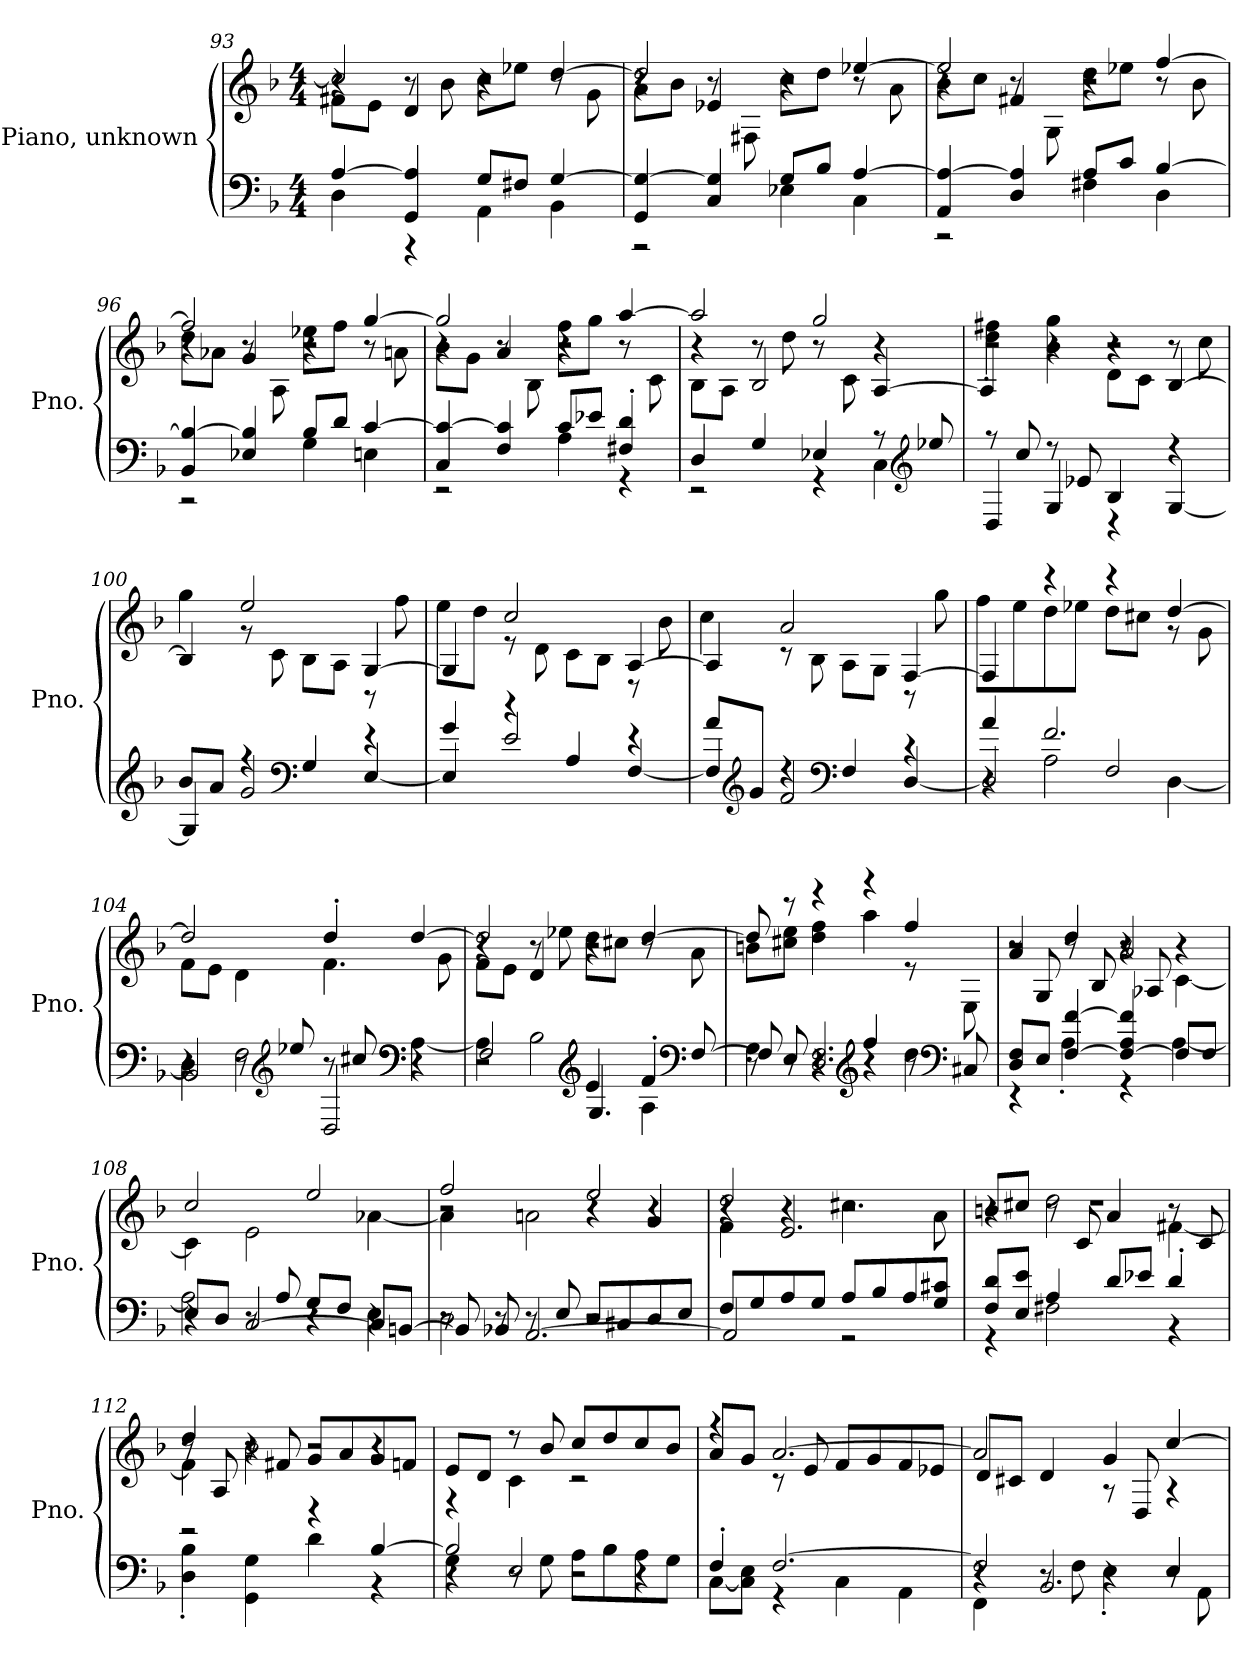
**kern	**kern
*part1	*part1
*staff2	*staff1
*I"Piano, unknown	*
*I'Pno.	*
*clefF4	*clefG2
*k[b-]	*k[b-]
*M4/4	*M4/4
=93	=93
*^	*^
*	*	*	*^
[4A/	4D\	2cc/]	8f#X\L	4r
.	.	.	8e\J	.
4GG/ 4A/]	4r	.	8r	4d/
.	.	.	8b-\	.
8G/L	4AA\	4r	8cc\L	2r
8F#X/J	.	.	8ee-X\J	.
[4G/	4BB-\	[4dd/	8r	.
.	.	.	8g\	.
!!LO:LB:g=z	!!	!!
=94	=94	=94	=94	=94
4GG/ 4G/_	2r	2dd/]	8a\L	4r
.	.	.	8b-\J	.
4C/ 4G/]	.	.	8r	4e-X/
.	.	.	8F#X\	.
8G/L	4E-X\	4r	8cc\L	2r
8B-/J	.	.	8dd\J	.
[4A/	4C\	[4ee-X/	8r	.
.	.	.	8a\	.
=95	=95	=95	=95	=95
4AA/ 4A/_	2r	2ee-/]	8b-\L	4r
.	.	.	8cc\J	.
4D/ 4A/]	.	.	8r	4f#X/
.	.	.	8G\	.
8A/L	4F#X\	4r	8dd\L	2r
8c/J	.	.	8ee-X\J	.
[4B-/	4D\	[4ff/	8r	.
.	.	.	8b-\	.
=96	=96	=96	=96	=96
4BB-/ 4B-/_	2r	2ff/]	8dd\L	4r
.	.	.	8a-X\J	.
4E-X/ 4B-/]	.	.	8r	4g/
.	.	.	8A\	.
8B-/L	4G\	4r	8ee-X\L	2r
8d/J	.	.	8ff\J	.
[4c/	4En\	[4gg/	8r	.
.	.	.	8an\	.
=97	=97	=97	=97	=97
4C/ 4c/_	2r	2gg/]	8b-\L	4r
.	.	.	8g\J	.
4F/ 4c/]	.	.	8r	4a/
.	.	.	8B-\	.
8c/L	4A\	4r	8ff\L	2r
8e-X/J	.	.	8gg\J	.
4F#X/' 4d/'	4r	[4aa/	8r	.
.	.	.	8c\	.
!!LO:LB:g=z	!!	!!
=98	=98	=98	=98	=98
4D/	2r	2aa/]	8B-\L	4r
.	.	.	8A\J	.
4G/	.	.	8r	2B-/
.	.	.	8dd\	.
4E-X/	4r	2gg/	8r	.
.	.	.	8c\	.
8r	4C\	.	4r	[4A/
*clefG2	*	*	*	*
8ee-X/	.	.	.	.
=99	=99	=99	=99	=99
8r	4D/	2r	4dd\' 4ff#X\'	4A/]
8cc/	.	.	.	.
8r	4G/	.	4b-\ 4gg\	4r
8e-X/	.	.	.	.
4B-/	4r	4r	8d\L	2r
.	.	.	8c\J	.
4r	[4G/	[4B-/	8r	.
.	.	.	8cc\	.
*	*	*	*v	*v
=100	=100	=100	=100
8b-/L	4G/]	4B-/]	4gg\
8a/J	.	.	.
4r	2g/	2ee/	8r
.	.	.	8c\
*clefF4	*	*	*
4G/	.	.	8B-\L
.	.	.	8A\J
4r	[4E/	[4G/	8r
.	.	.	8ff\
=101	=101	=101	=101
4g/	4E/]	4G/]	8ee\L
.	.	.	8dd\J
4r	2e/	2cc/	8r
.	.	.	8d\
4A/	.	.	8c\L
.	.	.	8B-\J
4r	[4F/	[4A/	8r
.	.	.	8b-\
!!LO:LB:g=z	!!
=102	=102	=102	=102
8a/L	4F/]	4A/]	4cc\
*clefG2	*	*	*
8g/J	.	.	.
4r	2f/	2a/	8r
.	.	.	8B-\
*clefF4	*	*	*
4F/	.	.	8A\L
.	.	.	8G\J
4r	[4D/	[4F/	8r
.	.	.	8gg\
=103	=103	=103	=103
*	*^	*	*
4a/	4r	2D/]	4F/]	8ff\L
.	.	.	.	8ee\
2.f/	2A\	.	4r	8dd\
.	.	.	.	8ee-X\J
.	.	2F/	4r	8dd\L
.	.	.	.	8cc#X\J
.	[4D\	.	[4dd/	8r
.	.	.	.	8g\
=104	=104	=104	=104	=104
4r	4D\]	2BB-/	2dd/]	8f\L
.	.	.	.	8e\J
8r	2F\	.	.	4d\
*clefG2	*	*	*	*
8ee-X/	.	.	.	.
8r	.	2D/	4dd'/	4.f\
8cc#X/	.	.	.	.
*clefF4	*	*	*	*
4r	[4A\	.	[4dd/	.
.	.	.	.	8g\
!!LO:LB:g=z
=105	=105	=105	=105	=105
*	*	*	*	*^
2r	4A\]	2F/	2dd/]	8f\L	4r
.	.	.	.	8e\J	.
.	2B-\	.	.	8r	4d/
.	.	.	.	8ee-X\	.
*clefG2	*	*	*	*	*
4e/	.	4.G/	4r	8dd\L	2r
.	.	.	.	8cc#X\J	.
4f'/	4A\	.	[4dd/	8r	.
*clefF4	*	*	*	*	*
.	.	[8F/	.	8a\	.
*	*	*	*	*v	*v
=106	=106	=106	=106	=106
8r	4G\	8F/]	8dd/]	8bn\L
8E/	.	8r	8r	8cc#X\ 8ee\J
4r	4r	2.D/ 2.F/	4r	4dd\ 4ff\
*clefG2	*	*	*	*
4ff/	4r	.	4r	4aa\
8r	4dd\	.	4ff/	8r
*clefF4	*	*	*	*
8C#X/	.	.	.	8E\
*	*v	*v	*	*
=107	=107	=107	=107
*	*	*	*^
8D/ 8F/L	4r	4a/	2r	8r
8E/J	.	.	.	8G/
[4F/ [4f/	4A'\	4dd/	.	8r
.	.	.	.	8B-/
4F/_ 4A/ 4f/]	4r	2a/	4r	8r
.	.	.	.	8A-X/
8F/L]	[4A\	.	[4c\	4r
8F/J	.	.	.	.
*	*	*	*v	*v
!!LO:PB:g=z
=108	=108	=108	=108
*	*^	*	*
8E/L	2A\]	4r	2cc/	4c\]
8D/J	.	.	.	.
8r	.	[2C/	.	2e\
8A/	.	.	.	.
8G/L	4r	.	2ee/	.
8F/J	.	.	.	.
4r	4E\	8C/L]	.	[4a-X\
.	.	[8BBn/J	.	.
=109	=109	=109	=109	=109
*	*	*	*	*^
8r	2D\	8BB/]	2ff/	4a-\]	2r
8BB-X/	.	8r	.	.	.
8r	.	[2.AA/	.	2an\	.
8E/	.	.	.	.	.
8D/L	2r	.	2ee/	.	4r
8C#X/	.	.	.	.	.
8D/	.	.	.	4r	4g/
8E/J	.	.	.	.	.
*	*v	*v	*	*	*
=110	=110	=110	=110	=110
8F/L	2AA/]	2dd/	4f\	4r
8G/	.	.	.	.
8A/	.	.	4r	2.e/
8G/J	.	.	.	.
8A/L	2r	2r	4.cc#X\	.
8B-/	.	.	.	.
8A/	.	.	.	.
8G/ 8c#X/J	.	.	8a\	.
!!LO:LB:g=z	!!	!!
=111	=111	=111	=111	=111
8F/ 8d/L	4r	1r	4r	8bn/L
8E/ 8e/J	.	.	.	8cc#X/J
4A/	2F#X\	.	2dd\	8r
.	.	.	.	8c/
8d/L	.	.	.	4a/
8e-X/J	.	.	.	.
4d'/	4r	.	[4f#X\	8r
.	.	.	.	8c/
=112	=112	=112	=112	=112
2r	4D\' 4B-\'	4dd/	4f#\]	8r
.	.	.	.	8A/
.	4GG\ 4G\	4r	2b-\	8r
.	.	.	.	8f#X/
4r	4d\	2r	.	8g/L
.	.	.	.	8a/
[4B-/	4r	.	4r	8g/
.	.	.	.	8fn/J
*	*	*	*v	*v
=113	=113	=113	=113
*	*^	*	*
2B-/]	4G\	4r	8e/L	4r
.	.	.	8d/J	.
.	8r	2E/	8r	4c\
.	8G\	.	8b-/	.
2r	8A\L	.	8cc/L	2r
.	8B-\	.	8dd/	.
.	8A\	4r	8cc/	.
.	8G\J	.	8b-/J	.
*	*v	*v	*	*
=114	=114	=114	=114
4F'/	[8C\L	4r	8a/L
.	8C\] 8E\J	.	8g/J
[2.F/	4r	[2.a/	8r
.	.	.	8e/
.	4C\	.	8f/L
.	.	.	8g/
.	4AA\	.	8f/
.	.	.	8e-X/J
!!LO:LB:g=z	!!
=115	=115	=115	=115
*	*^	*	*
2F/]	4FF\	4r	2a/]	8d/L
.	.	.	.	8c#X/J
.	8r	2.BB-/	.	4d/
.	8F\	.	.	.
4r	4E'\	.	4g/	8r
.	.	.	.	8D/
4E/	8r	.	[4cc/	4r
.	8AA\	.	.	.
*v	*v	*v	*	*
*	*v	*v
=	=
*-	*-
